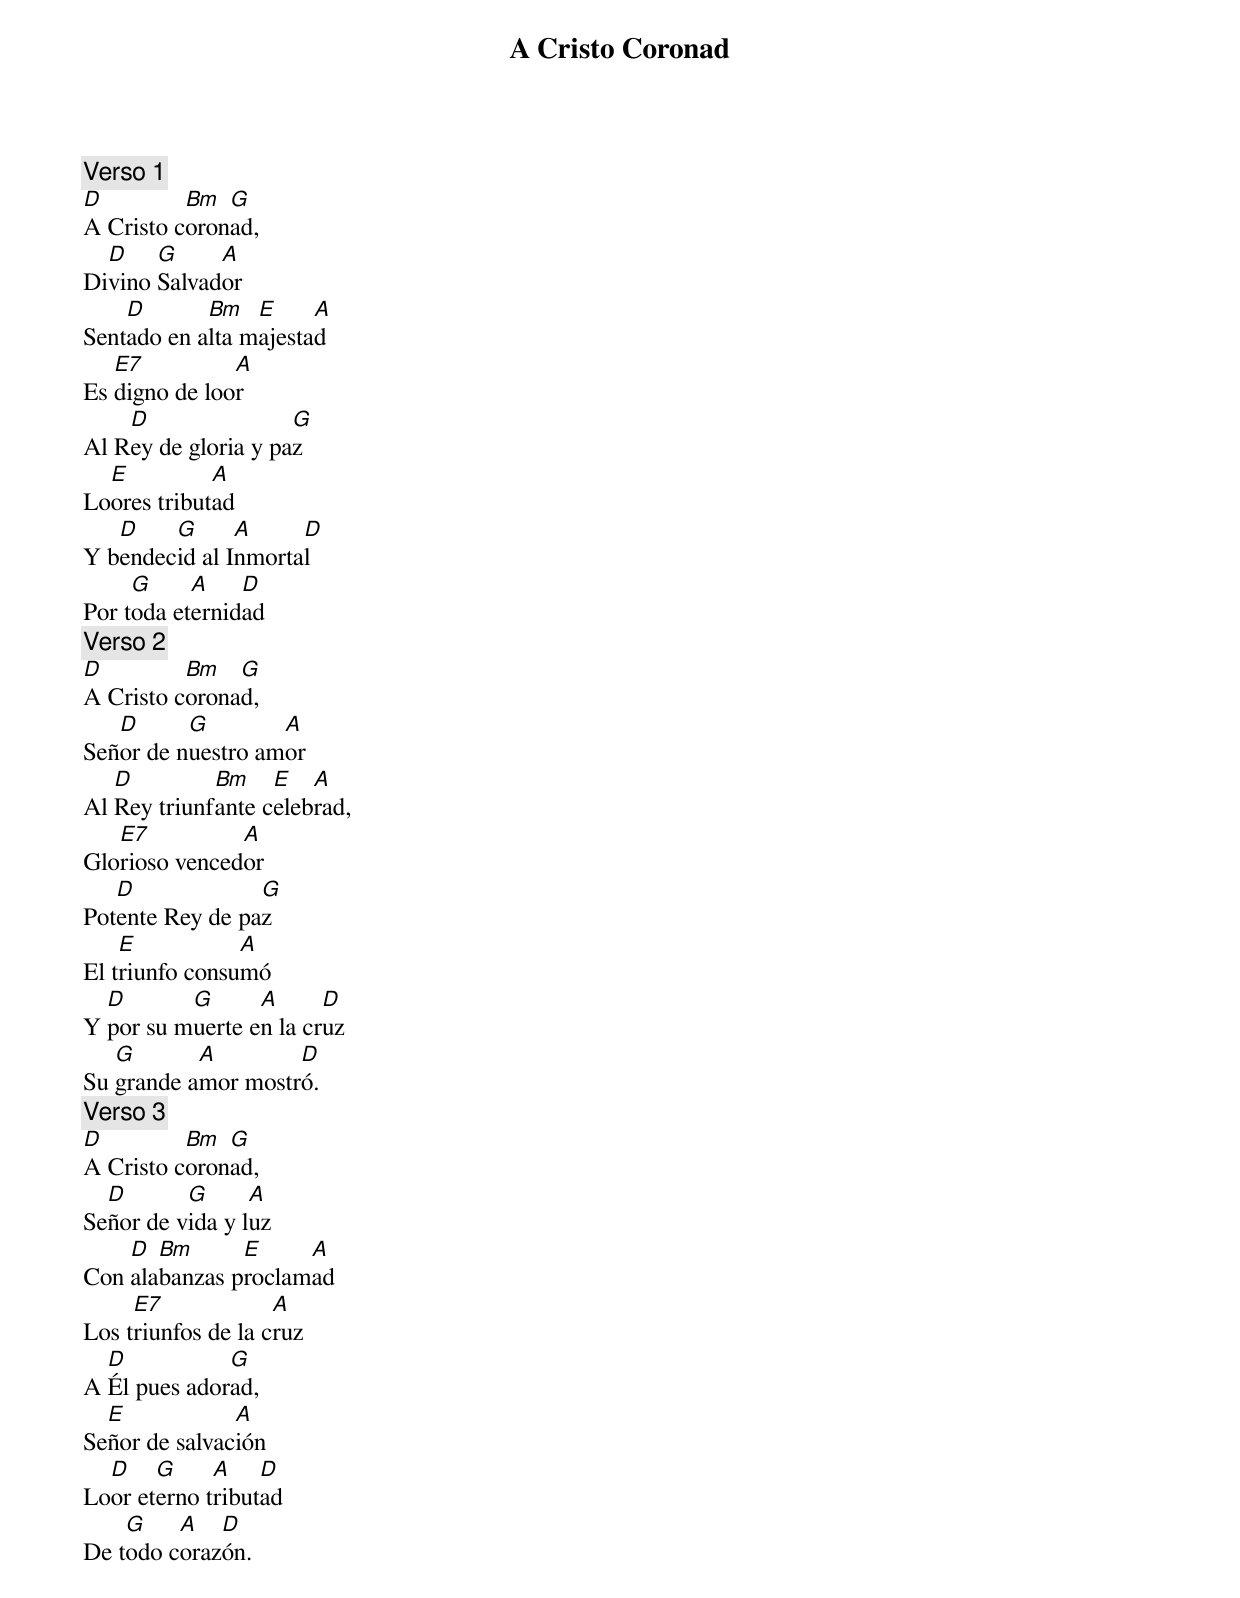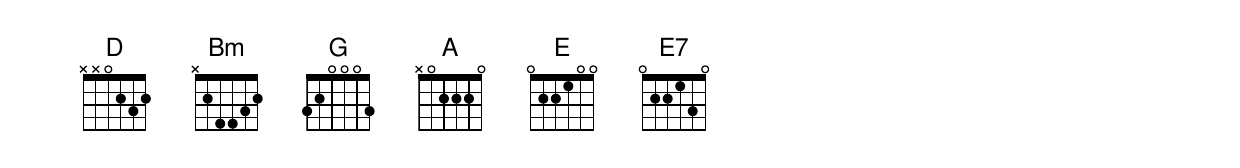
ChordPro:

{title: A Cristo Coronad}
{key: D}
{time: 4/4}
{comment: Verso 1}
[D]A Cristo c[Bm]oron[G]ad,
Di[D]vino [G]Salvad[A]or
Sent[D]ado en a[Bm]lta m[E]ajesta[A]d
Es [E7]digno de loo[A]r
Al R[D]ey de gloria y pa[G]z
Lo[E]ores tribut[A]ad
Y b[D]endec[G]id al I[A]nmorta[D]l
Por t[G]oda et[A]ernid[D]ad
{comment: Verso 2}
[D]A Cristo c[Bm]orona[G]d,
Señ[D]or de n[G]uestro am[A]or
Al [D]Rey triunf[Bm]ante c[E]eleb[A]rad,
Glo[E7]rioso venced[A]or
Pot[D]ente Rey de pa[G]z
El t[E]riunfo consu[A]mó
Y [D]por su m[G]uerte e[A]n la cr[D]uz
Su [G]grande a[A]mor mostr[D]ó.
{comment: Verso 3}
[D]A Cristo c[Bm]oron[G]ad,
Se[D]ñor de v[G]ida y l[A]uz
Con [D]ala[Bm]banzas p[E]roclam[A]ad
Los t[E7]riunfos de la c[A]ruz
A [D]Él pues ador[G]ad,
Se[E]ñor de salvac[A]ión
Lo[D]or et[G]erno t[A]ribut[D]ad
De t[G]odo c[A]oraz[D]ón.
